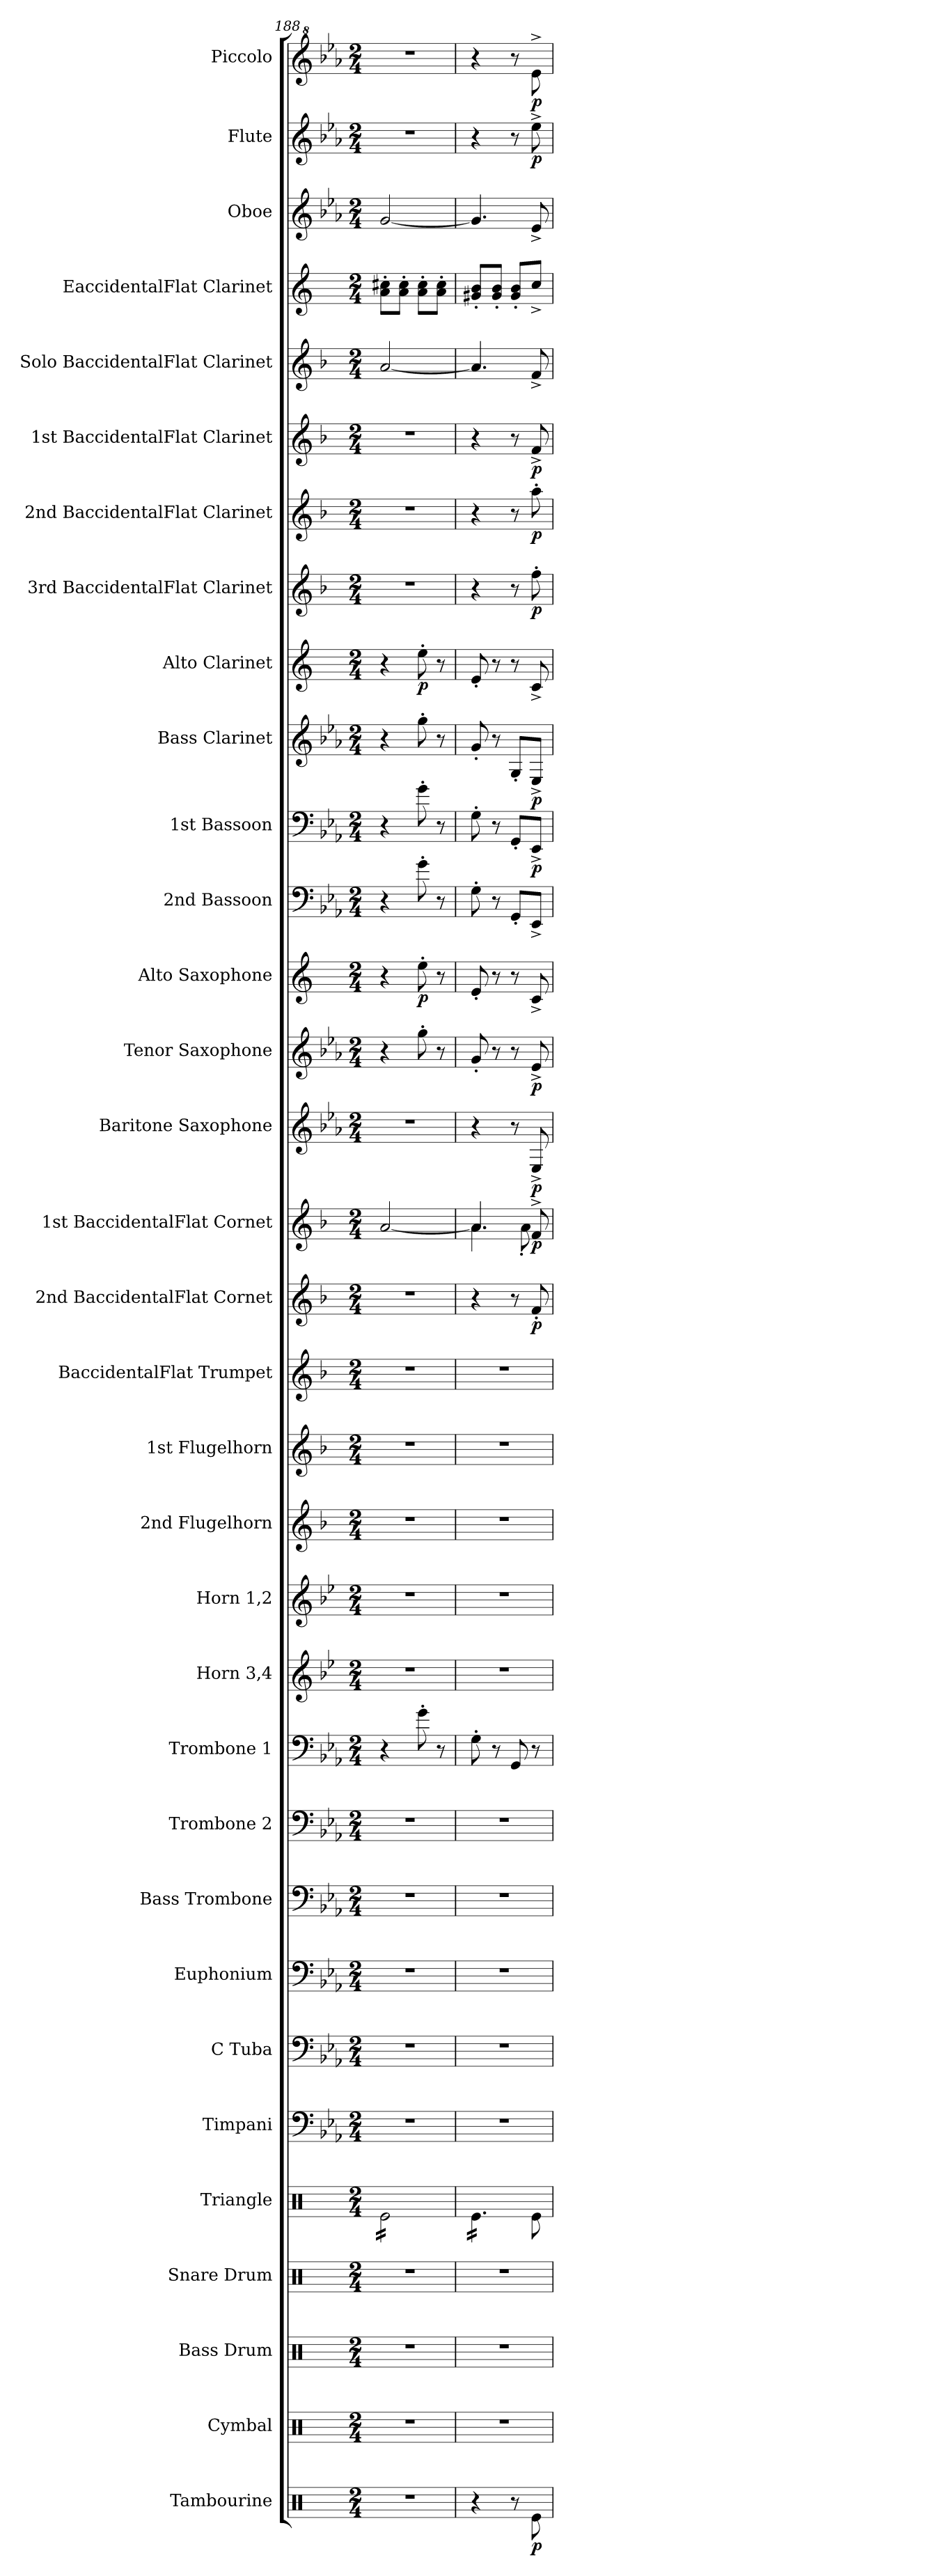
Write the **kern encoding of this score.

**kern	**dynam	**kern	**kern	**kern	**kern	**kern	**kern	**kern	**kern	**kern	**kern	**kern	**kern	**kern	**kern	**kern	**kern	**dynam	**kern	**dynam	**kern	**dynam	**kern	**dynam	**kern	**dynam	**kern	**kern	**dynam	**kern	**dynam	**kern	**dynam	**kern	**dynam	**kern	**dynam	**kern	**dynam	**kern	**kern	**kern	**kern	**dynam	**kern	**dynam
*part33	*part33	*part32	*part31	*part30	*part29	*part28	*part27	*part26	*part25	*part24	*part23	*part22	*part21	*part20	*part19	*part18	*part17	*part17	*part16	*part16	*part15	*part15	*part14	*part14	*part13	*part13	*part12	*part11	*part11	*part10	*part10	*part9	*part9	*part8	*part8	*part7	*part7	*part6	*part6	*part5	*part4	*part3	*part2	*part2	*part1	*part1
*staff33	*staff33	*staff32	*staff31	*staff30	*staff29	*staff28	*staff27	*staff26	*staff25	*staff24	*staff23	*staff22	*staff21	*staff20	*staff19	*staff18	*staff17	*staff17	*staff16	*staff16	*staff15	*staff15	*staff14	*staff14	*staff13	*staff13	*staff12	*staff11	*staff11	*staff10	*staff10	*staff9	*staff9	*staff8	*staff8	*staff7	*staff7	*staff6	*staff6	*staff5	*staff4	*staff3	*staff2	*staff2	*staff1	*staff1
*I"Tambourine	*	*I"Cymbal	*I"Bass Drum	*I"Snare Drum	*I"Triangle	*I"Timpani	*I"C Tuba	*I"Euphonium	*I"Bass Trombone	*I"Trombone 2	*I"Trombone 1	*I"Horn 3,4	*I"Horn 1,2	*I"2nd Flugelhorn	*I"1st Flugelhorn	*I"BaccidentalFlat Trumpet	*I"2nd BaccidentalFlat Cornet	*	*I"1st BaccidentalFlat Cornet	*	*I"Baritone Saxophone	*	*I"Tenor Saxophone	*	*I"Alto Saxophone	*	*I"2nd Bassoon	*I"1st Bassoon	*	*I"Bass Clarinet	*	*I"Alto Clarinet	*	*I"3rd BaccidentalFlat Clarinet	*	*I"2nd BaccidentalFlat Clarinet	*	*I"1st BaccidentalFlat Clarinet	*	*I"Solo BaccidentalFlat Clarinet	*I"EaccidentalFlat Clarinet	*I"Oboe	*I"Flute	*	*I"Piccolo	*
*I'Tamb.	*	*I'Cym.	*I'B. Dr.	*I'Sn. Dr.	*I'Trgl.	*I'Timp.	*I'C Tu.	*I'Eu.	*I'B. Trb.	*I'Trb. 2	*I'Trb. 1	*I'Hn. 3,4	*I'Hn. 1,2	*I'2nd Flghn.	*I'1st Flghn.	*I'BaccidentalFlat Tpt.	*I'2nd BaccidentalFlat Cnt.	*	*I'1st BaccidentalFlat Cnt.	*	*I'Bar. Sax.	*	*I'T. Sax.	*	*I'A. Sax.	*	*I'2nd Bsn.	*I'1st Bsn.	*	*I'B. Cl.	*	*I'A. Cl.	*	*I'3rd BaccidentalFlat Cl.	*	*I'2nd BaccidentalFlat Cl.	*	*I'1st BaccidentalFlat Cl.	*	*I'Solo BaccidentalFlat Cl.	*I'EaccidentalFlat Cl.	*I'Ob.	*I'Fl.	*	*I'Picc.	*
*clefX	*	*clefX	*clefX	*clefX	*clefX	*clefF4	*clefF4	*clefF4	*clefF4	*clefF4	*clefF4	*clefG2	*clefG2	*clefG2	*clefG2	*clefG2	*clefG2	*	*clefG2	*	*clefG2	*	*clefG2	*	*clefG2	*	*clefF4	*clefF4	*	*clefG2	*	*clefG2	*	*clefG2	*	*clefG2	*	*clefG2	*	*clefG2	*clefG2	*clefG2	*clefG2	*	*clefG^2	*
*	*	*	*	*	*	*	*	*	*	*	*	*ITrd4c7	*ITrd4c7	*ITrd1c2	*ITrd1c2	*ITrd1c2	*ITrd1c2	*	*ITrd1c2	*	*ITrd12c21	*	*ITrd8c14	*	*ITrd5c9	*	*	*	*	*ITrd8c14	*	*ITrd5c9	*	*ITrd1c2	*	*ITrd1c2	*	*ITrd1c2	*	*ITrd1c2	*ITrd-2c-3	*	*	*	*ITrd-7c-12	*
*k[]	*	*k[]	*k[]	*k[]	*k[]	*k[b-e-a-]	*k[b-e-a-]	*k[b-e-a-]	*k[b-e-a-]	*k[b-e-a-]	*k[b-e-a-]	*k[b-e-a-]	*k[b-e-a-]	*k[b-e-a-]	*k[b-e-a-]	*k[b-e-a-]	*k[b-e-a-]	*	*k[b-e-a-]	*	*k[b-e-a-]	*	*k[b-e-a-]	*	*k[b-e-a-]	*	*k[b-e-a-]	*k[b-e-a-]	*	*k[b-e-a-]	*	*k[b-e-a-]	*	*k[b-e-a-]	*	*k[b-e-a-]	*	*k[b-e-a-]	*	*k[b-e-a-]	*k[b-e-a-]	*k[b-e-a-]	*k[b-e-a-]	*	*k[b-e-a-]	*
*M2/4	*	*M2/4	*M2/4	*M2/4	*M2/4	*M2/4	*M2/4	*M2/4	*M2/4	*M2/4	*M2/4	*M2/4	*M2/4	*M2/4	*M2/4	*M2/4	*M2/4	*	*M2/4	*	*M2/4	*	*M2/4	*	*M2/4	*	*M2/4	*M2/4	*	*M2/4	*	*M2/4	*	*M2/4	*	*M2/4	*	*M2/4	*	*M2/4	*M2/4	*M2/4	*M2/4	*	*M2/4	*
=188	=188	=188	=188	=188	=188	=188	=188	=188	=188	=188	=188	=188	=188	=188	=188	=188	=188	=188	=188	=188	=188	=188	=188	=188	=188	=188	=188	=188	=188	=188	=188	=188	=188	=188	=188	=188	=188	=188	=188	=188	=188	=188	=188	=188	=188	=188
*	*	*	*	*	*tremolo	*	*	*	*	*	*	*	*	*	*	*	*	*	*	*	*	*	*	*	*	*	*	*	*	*	*	*	*	*	*	*	*	*	*	*	*	*	*	*	*	*
2r	.	2r	2r	2r	16Re\LL	2r	2r	2r	2r	2r	4r	2r	2r	2r	2r	2r	2r	.	[2g/	.	2r	.	4r	.	4r	.	4r	4r	.	4r	.	4r	.	2r	.	2r	.	2r	.	[2g/	8cc\' 8een\'L	[2g/	2r	.	2r	.
.	.	.	.	.	16Re\	.	.	.	.	.	.	.	.	.	.	.	.	.	.	.	.	.	.	.	.	.	.	.	.	.	.	.	.	.	.	.	.	.	.	.	.	.	.	.	.	.
.	.	.	.	.	16Re\	.	.	.	.	.	.	.	.	.	.	.	.	.	.	.	.	.	.	.	.	.	.	.	.	.	.	.	.	.	.	.	.	.	.	.	8cc\' 8ee\'J	.	.	.	.	.
.	.	.	.	.	16Re\	.	.	.	.	.	.	.	.	.	.	.	.	.	.	.	.	.	.	.	.	.	.	.	.	.	.	.	.	.	.	.	.	.	.	.	.	.	.	.	.	.
!	!	!	!	!	!	!	!	!	!	!	!	!	!	!	!	!	!	!	!	!	!	!	!	!	!	!LO:DY:b	!	!	!	!	!	!	!LO:DY:b	!	!	!	!	!	!	!	!	!	!	!	!	!
.	.	.	.	.	16Re\	.	.	.	.	.	8g'\	.	.	.	.	.	.	.	.	.	.	.	8g'\	.	8g'\	p	8g'\	8g'\	.	8g'\	.	8g'\	p	.	.	.	.	.	.	.	8cc\' 8ee\'L	.	.	.	.	.
.	.	.	.	.	16Re\	.	.	.	.	.	.	.	.	.	.	.	.	.	.	.	.	.	.	.	.	.	.	.	.	.	.	.	.	.	.	.	.	.	.	.	.	.	.	.	.	.
.	.	.	.	.	16Re\	.	.	.	.	.	8r	.	.	.	.	.	.	.	.	.	.	.	8r	.	8r	.	8r	8r	.	8r	.	8r	.	.	.	.	.	.	.	.	8cc\' 8ee\'J	.	.	.	.	.
.	.	.	.	.	16Re\JJ	.	.	.	.	.	.	.	.	.	.	.	.	.	.	.	.	.	.	.	.	.	.	.	.	.	.	.	.	.	.	.	.	.	.	.	.	.	.	.	.	.
=189	=189	=189	=189	=189	=189	=189	=189	=189	=189	=189	=189	=189	=189	=189	=189	=189	=189	=189	=189	=189	=189	=189	=189	=189	=189	=189	=189	=189	=189	=189	=189	=189	=189	=189	=189	=189	=189	=189	=189	=189	=189	=189	=189	=189	=189	=189
*	*	*	*	*	*	*	*	*	*	*	*	*	*	*	*	*	*	*	*^	*	*	*	*	*	*	*	*	*	*	*	*	*	*	*	*	*	*	*	*	*	*	*	*	*	*	*
4r	.	2r	2r	2r	16Re\LL	2r	2r	2r	2r	2r	8G'\	2r	2r	2r	2r	2r	4r	.	4.g/]	4.g\	.	4r	.	8G'/	.	8G'/	.	8G'\	8G'\	.	8G'/	.	8G'/	.	4r	.	4r	.	4r	.	4.g/]	8bn/' 8dd/'L	4.g/]	4r	.	4r	.
.	.	.	.	.	16Re\	.	.	.	.	.	.	.	.	.	.	.	.	.	.	.	.	.	.	.	.	.	.	.	.	.	.	.	.	.	.	.	.	.	.	.	.	.	.	.	.	.	.
.	.	.	.	.	16Re\	.	.	.	.	.	8r	.	.	.	.	.	.	.	.	.	.	.	.	8r	.	8r	.	8r	8r	.	8r	.	8r	.	.	.	.	.	.	.	.	8b/' 8dd/'J	.	.	.	.	.
.	.	.	.	.	16Re\	.	.	.	.	.	.	.	.	.	.	.	.	.	.	.	.	.	.	.	.	.	.	.	.	.	.	.	.	.	.	.	.	.	.	.	.	.	.	.	.	.	.
8r	.	.	.	.	16Re\	.	.	.	.	.	8GG/	.	.	.	.	.	8r	.	.	.	.	8r	.	8r	.	8r	.	8GG'/L	8GG'/L	.	8GG'/L	.	8r	.	8r	.	8r	.	8r	.	.	8b/' 8dd/'L	.	8r	.	8r	.
.	.	.	.	.	16Re\JJ	.	.	.	.	.	.	.	.	.	.	.	.	.	.	.	.	.	.	.	.	.	.	.	.	.	.	.	.	.	.	.	.	.	.	.	.	.	.	.	.	.	.
*	*	*	*	*	*Xtremolo	*	*	*	*	*	*	*	*	*	*	*	*	*	*	*	*	*	*	*	*	*	*	*	*	*	*	*	*	*	*	*	*	*	*	*	*	*	*	*	*	*	*
!	!LO:DY:b	!	!	!	!	!	!	!	!	!	!	!	!	!	!	!	!	!LO:DY:b	!	!	!LO:DY:b	!	!LO:DY:b	!	!LO:DY:b	!	!	!	!	!LO:DY:b	!	!LO:DY:b	!	!	!	!LO:DY:b	!	!LO:DY:b	!	!LO:DY:b	!	!	!	!	!LO:DY:b	!	!LO:DY:b
8Re\	p	.	.	.	8Re\	.	.	.	.	.	8r	.	.	.	.	.	8e-'/	p	8e-^/	8g'\	p	8EE-^/	p	8E-^/	p	8E-^/	.	8EE-^/J	8EE-^/J	p	8EE-^/J	p	8E-^/	.	8ee-'\	p	8gg'\	p	8e-^/	p	8e-^/	8ee-^/J	8e-^/	8ee-^\	p	8eee-^\	p
*	*	*	*	*	*	*	*	*	*	*	*	*	*	*	*	*	*	*	*v	*v	*	*	*	*	*	*	*	*	*	*	*	*	*	*	*	*	*	*	*	*	*	*	*	*	*	*	*
=	=	=	=	=	=	=	=	=	=	=	=	=	=	=	=	=	=	=	=	=	=	=	=	=	=	=	=	=	=	=	=	=	=	=	=	=	=	=	=	=	=	=	=	=	=	=
*-	*-	*-	*-	*-	*-	*-	*-	*-	*-	*-	*-	*-	*-	*-	*-	*-	*-	*-	*-	*-	*-	*-	*-	*-	*-	*-	*-	*-	*-	*-	*-	*-	*-	*-	*-	*-	*-	*-	*-	*-	*-	*-	*-	*-	*-	*-
